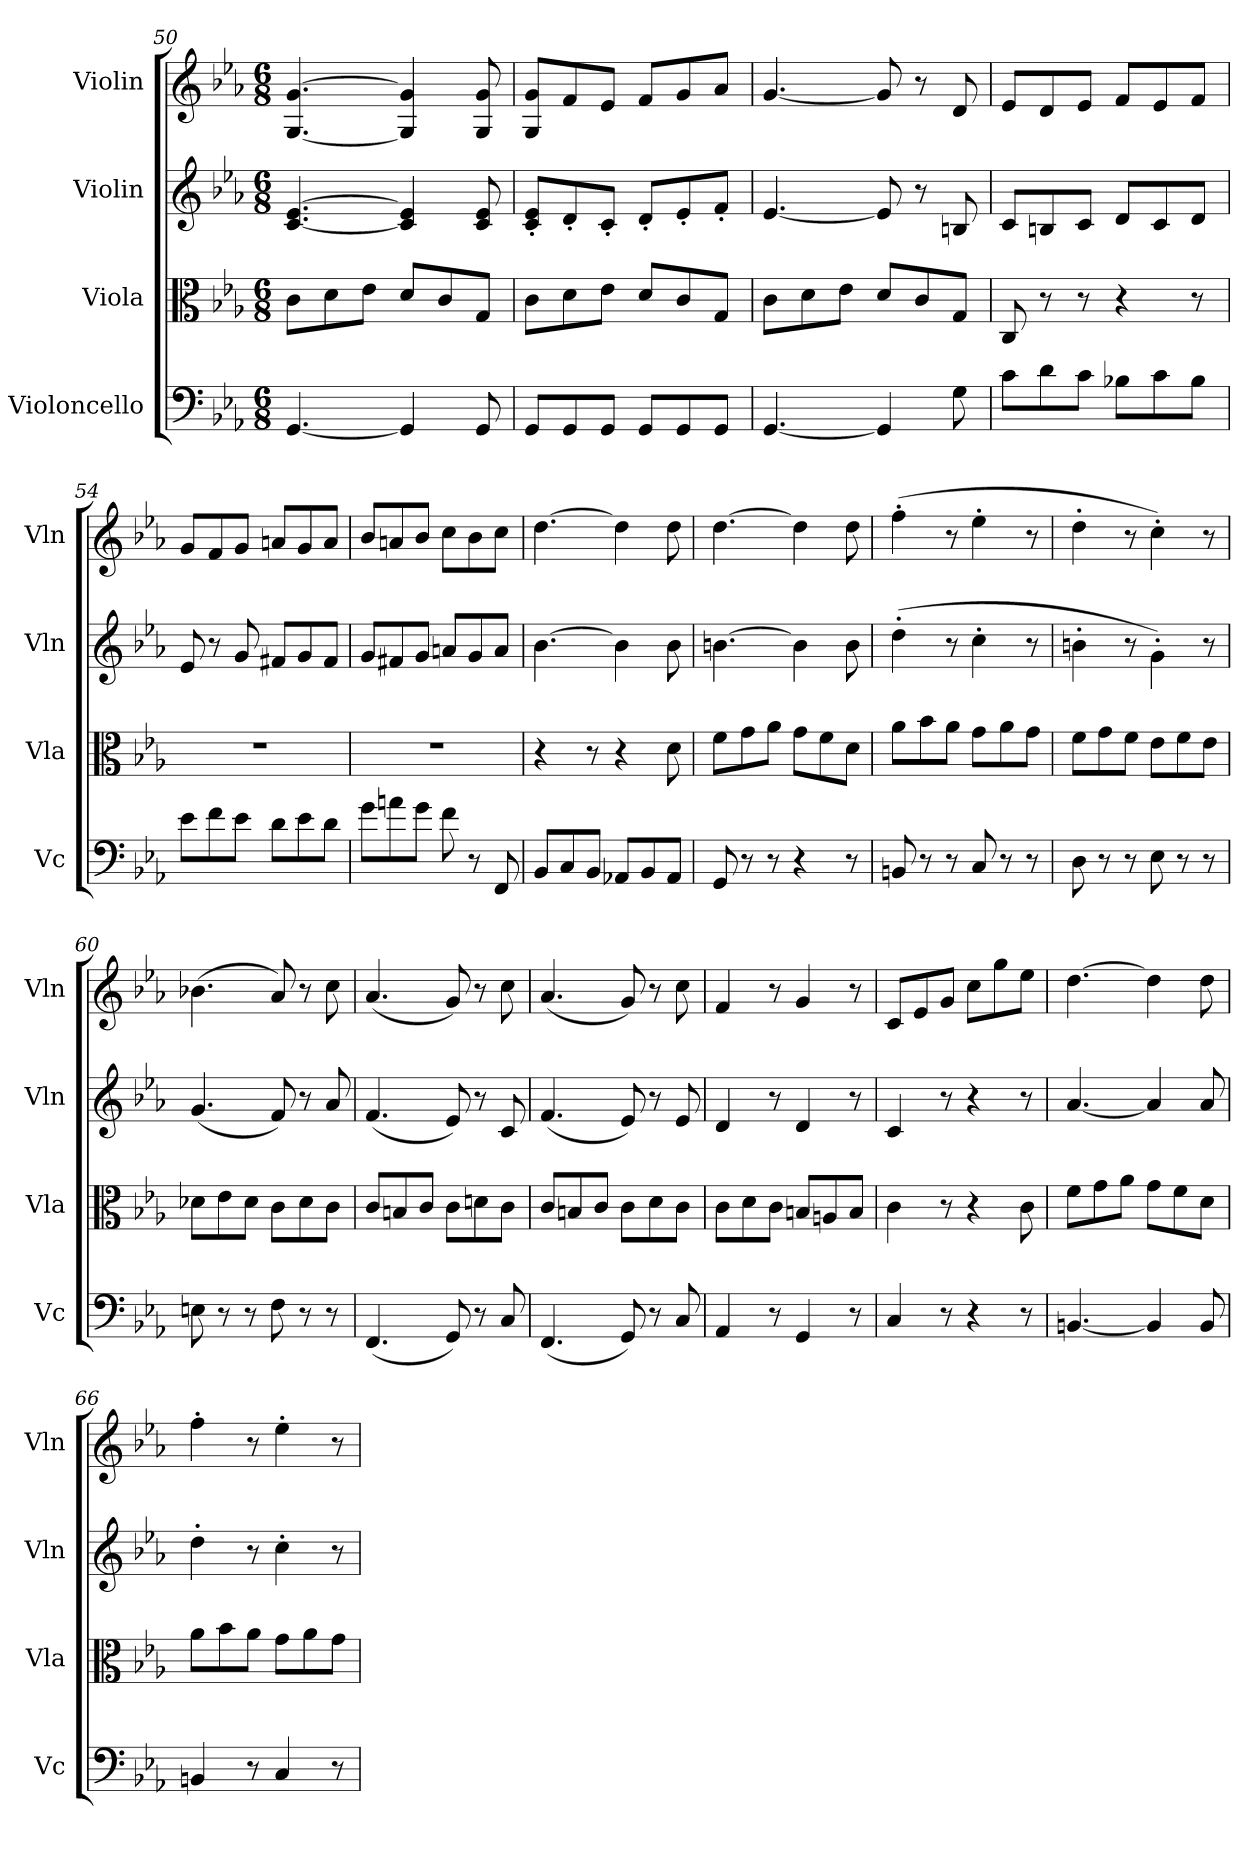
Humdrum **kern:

**kern	**kern	**kern	**kern
*part4	*part3	*part2	*part1
*staff4	*staff3	*staff2	*staff1
*I"Violoncello	*I"Viola	*I"Violin	*I"Violin
*I'Vc	*I'Vla	*I'Vln	*I'Vln
!!LO:PB:g=z
*clefF4	*clefC3	*clefG2	*clefG2
*k[b-e-a-]	*k[b-e-a-]	*k[b-e-a-]	*k[b-e-a-]
*M6/8	*M6/8	*M6/8	*M6/8
=50	=50	=50	=50
[4.GG/	8c\L	[4.c/ [4.e-/	[4.G/ [4.g/
.	8d\	.	.
.	8e-\J	.	.
4GG/]	8d/L	4c/] 4e-/]	4G/] 4g/]
.	8c/	.	.
8GG/	8G/J	8c/ 8e-/	8G/ 8g/
=51	=51	=51	=51
8GG/L	8c\L	8c/' 8e-/'L	8G/ 8g/L
8GG/	8d\	8d'/	8f/
8GG/J	8e-\J	8c'/J	8e-/J
8GG/L	8d/L	8d'/L	8f/L
8GG/	8c/	8e-'/	8g/
8GG/J	8G/J	8f'/J	8a-/J
=52	=52	=52	=52
[4.GG/	8c\L	[4.e-/	[4.g/
.	8d\	.	.
.	8e-\J	.	.
4GG/]	8d/L	8e-/]	8g/]
.	8c/	8r	8r
8G\	8G/J	8Bn/	8d/
=53	=53	=53	=53
8c\L	8C/	8c/L	8e-/L
8d\	8r	8Bn/	8d/
8c\J	8r	8c/J	8e-/J
8B-X\L	4r	8d/L	8f/L
8c\	.	8c/	8e-/
8B-\J	8r	8d/J	8f/J
=54	=54	=54	=54
8e-\L	2.r	8e-/	8g/L
8f\	.	8r	8f/
8e-\J	.	8g/	8g/J
8d\L	.	8f#X/L	8an/L
8e-\	.	8g/	8g/
8d\J	.	8f#/J	8a/J
=55	=55	=55	=55
8g\L	2.r	8g/L	8b-/L
8an\	.	8f#X/	8an/
8g\J	.	8g/J	8b-/J
8f\	.	8an/L	8cc\L
8r	.	8g/	8b-\
8FF/	.	8a/J	8cc\J
=56	=56	=56	=56
8BB-/L	4r	[4.b-\	[4.dd\
8C/	.	.	.
8BB-/J	8r	.	.
8AA-X/L	4r	4b-\]	4dd\]
8BB-/	.	.	.
8AA-/J	8d\	8b-\	8dd\
=57	=57	=57	=57
8GG/	8f\L	[4.bn\	[4.dd\
8r	8g\	.	.
8r	8a-\J	.	.
4r	8g\L	4b\]	4dd\]
.	8f\	.	.
8r	8d\J	8b\	8dd\
=58	=58	=58	=58
8BBn/	8a-\L	(4dd'\	(4ff'\
8r	8b-\	.	.
8r	8a-\J	8r	8r
8C/	8g\L	4cc'\	4ee-'\
8r	8a-\	.	.
8r	8g\J	8r	8r
=59	=59	=59	=59
8D\	8f\L	4bn'\	4dd'\
8r	8g\	.	.
8r	8f\J	8r	8r
8E-\	8e-\L	4g'\)	4cc'\)
8r	8f\	.	.
8r	8e-\J	8r	8r
!!LO:LB:g=z
=60	=60	=60	=60
8En\	8d-X\L	(4.g/	(4.b-X\
8r	8e-\	.	.
8r	8d-\J	.	.
8F\	8c\L	8f/)	8a-/)
8r	8d-\	8r	8r
8r	8c\J	8a-/	8cc\
=61	=61	=61	=61
(4.FF/	8c/L	(4.f/	(4.a-/
.	8Bn/	.	.
.	8c/J	.	.
8GG/)	8c\L	8e-/)	8g/)
8r	8dn\	8r	8r
8C/	8c\J	8c/	8cc\
=62	=62	=62	=62
(4.FF/	8c/L	(4.f/	(4.a-/
.	8Bn/	.	.
.	8c/J	.	.
8GG/)	8c\L	8e-/)	8g/)
8r	8d\	8r	8r
8C/	8c\J	8e-/	8cc\
=63	=63	=63	=63
4AA-/	8c\L	4d/	4f/
.	8d\	.	.
8r	8c\J	8r	8r
4GG/	8Bn/L	4d/	4g/
.	8An/	.	.
8r	8B/J	8r	8r
=64	=64	=64	=64
4C/	4c\	4c/	8c/L
.	.	.	8e-/
8r	8r	8r	8g/J
4r	4r	4r	8cc\L
.	.	.	8gg\
8r	8c\	8r	8ee-\J
=65	=65	=65	=65
[4.BBn/	8f\L	[4.a-/	[4.dd\
.	8g\	.	.
.	8a-\J	.	.
4BB/]	8g\L	4a-/]	4dd\]
.	8f\	.	.
8BB/	8d\J	8a-/	8dd\
=66	=66	=66	=66
4BBn/	8a-\L	4dd'\	4ff'\
.	8b-\	.	.
8r	8a-\J	8r	8r
4C/	8g\L	4cc'\	4ee-'\
.	8a-\	.	.
8r	8g\J	8r	8r
=	=	=	=
*-	*-	*-	*-
